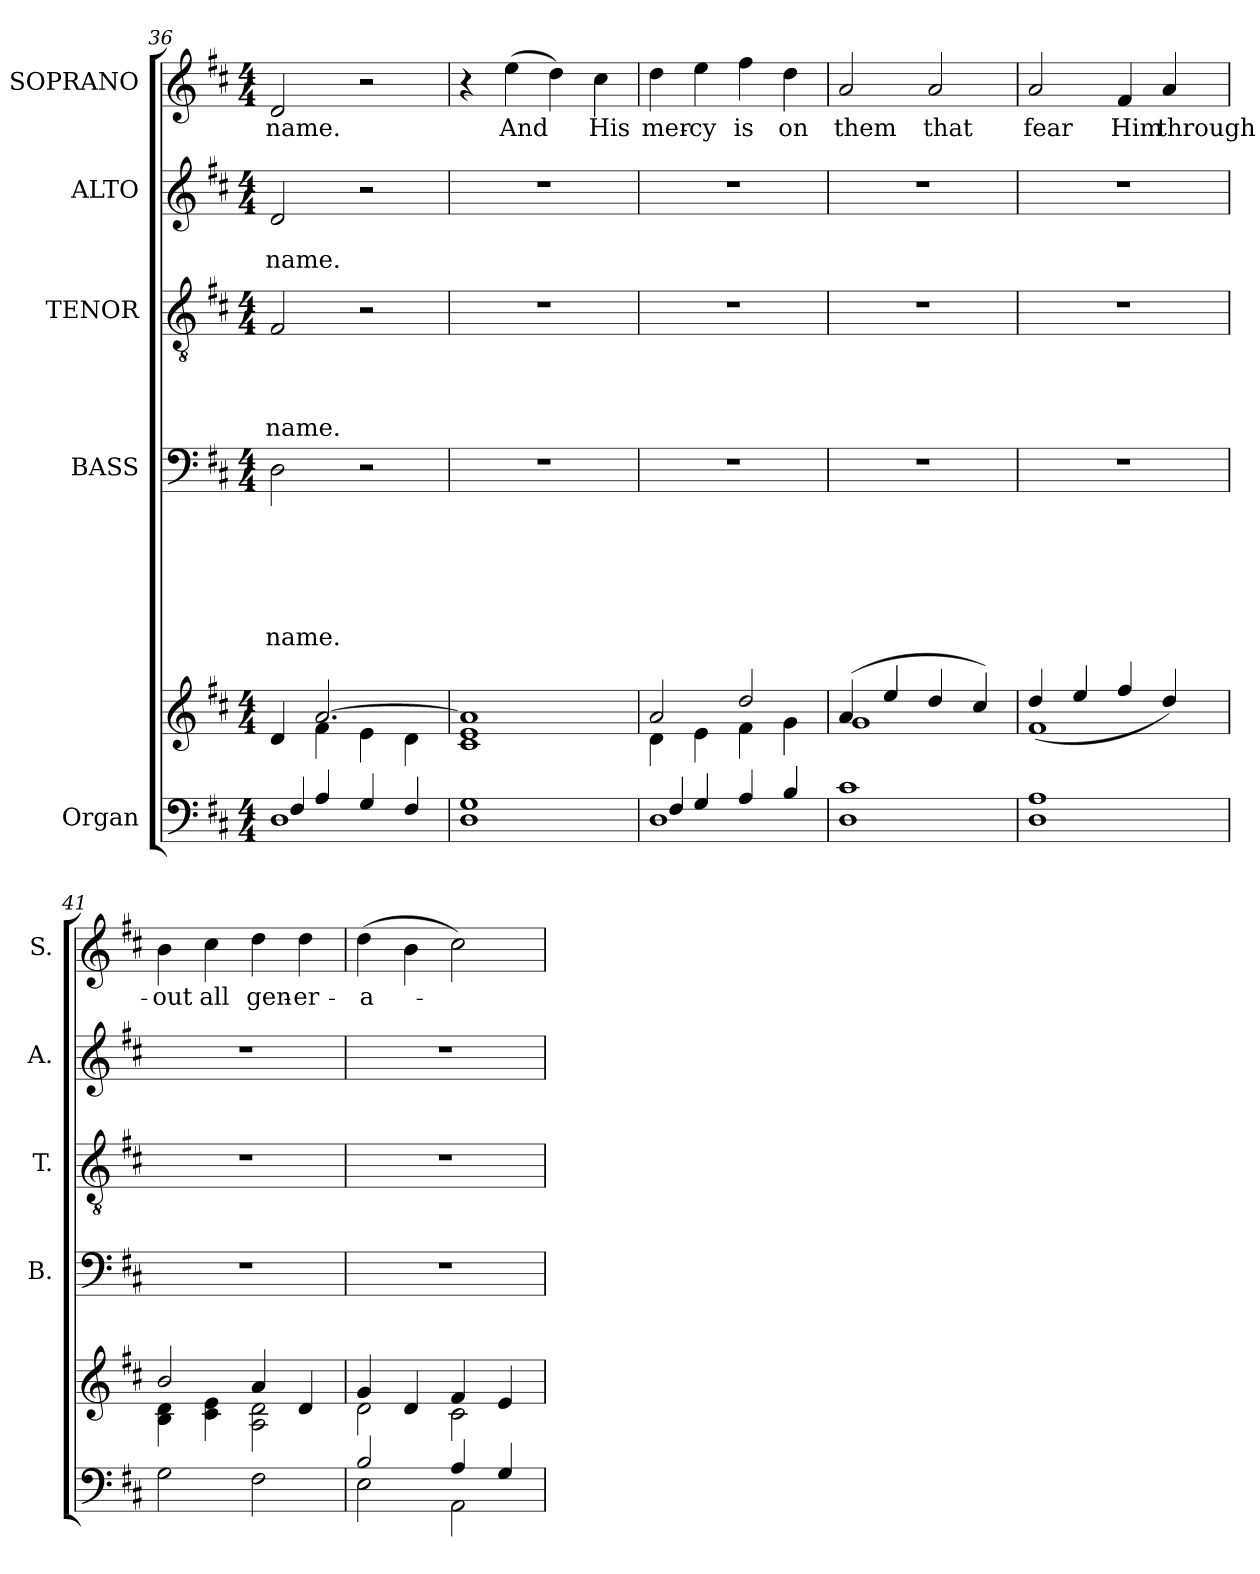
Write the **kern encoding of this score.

**kern	**kern	**kern	**text	**text	**text	**text	**text	**text	**kern	**text	**text	**text	**text	**kern	**text	**text	**kern	**text
*part5	*part5	*part4	*part4	*part4	*part4	*part4	*part4	*part4	*part3	*part3	*part3	*part3	*part3	*part2	*part2	*part2	*part1	*part1
*staff6	*staff5	*staff4	*staff4	*staff4	*staff4	*staff4	*staff4	*staff4	*staff3	*staff3	*staff3	*staff3	*staff3	*staff2	*staff2	*staff2	*staff1	*staff1
*I"Organ	*	*I"BASS	*	*	*	*	*	*	*I"TENOR	*	*	*	*	*I"ALTO	*	*	*I"SOPRANO	*
*	*	*I'B.	*	*	*	*	*	*	*I'T.	*	*	*	*	*I'A.	*	*	*I'S.	*
*clefF4	*clefG2	*clefF4	*	*	*	*	*	*	*clefGv2	*	*	*	*	*clefG2	*	*	*clefG2	*
*k[f#c#]	*k[f#c#]	*k[f#c#]	*	*	*	*	*	*	*k[f#c#]	*	*	*	*	*k[f#c#]	*	*	*k[f#c#]	*
*D:	*D:	*D:	*	*	*	*	*	*	*D:	*	*	*	*	*D:	*	*	*D:	*
*M4/4	*M4/4	*M4/4	*	*	*	*	*	*	*M4/4	*	*	*	*	*M4/4	*	*	*M4/4	*
=36	=36	=36	=36	=36	=36	=36	=36	=36	=36	=36	=36	=36	=36	=36	=36	=36	=36	=36
*^	*^	*	*	*	*	*	*	*	*	*	*	*	*	*	*	*	*	*
!	!	!	!	!	!	!	!	!	!	!LO:LY:b	!	!	!	!	!LO:LY:b	!	!	!LO:LY:b	!	!LO:LY:b
1D	4F#/	4d/	4ryy	2D\	.	.	.	.	.	name.	2F#/	.	.	.	name.	2d/	.	name.	2d/	name.
.	4A/	[>2.a/	4f#\	.	.	.	.	.	.	.	.	.	.	.	.	.	.	.	.	.
.	4G/	.	4e\	2r	.	.	.	.	.	.	2r	.	.	.	.	2r	.	.	2r	.
.	4F#/	.	4d\	.	.	.	.	.	.	.	.	.	.	.	.	.	.	.	.	.
*v	*v	*	*	*	*	*	*	*	*	*	*	*	*	*	*	*	*	*	*	*
*	*v	*v	*	*	*	*	*	*	*	*	*	*	*	*	*	*	*	*	*
=37	=37	=37	=37	=37	=37	=37	=37	=37	=37	=37	=37	=37	=37	=37	=37	=37	=37	=37
1D 1G	1c# 1e 1a]	1r	.	.	.	.	.	.	1r	.	.	.	.	1r	.	.	4r	.
!	!	!	!	!	!	!	!	!	!	!	!	!	!	!	!	!	!	!LO:LY:b
.	.	.	.	.	.	.	.	.	.	.	.	.	.	.	.	.	(>4ee\	And
.	.	.	.	.	.	.	.	.	.	.	.	.	.	.	.	.	4dd\)	.
!	!	!	!	!	!	!	!	!	!	!	!	!	!	!	!	!	!	!LO:LY:b
.	.	.	.	.	.	.	.	.	.	.	.	.	.	.	.	.	4cc#\	His
!!LO:PB:g=z
=38	=38	=38	=38	=38	=38	=38	=38	=38	=38	=38	=38	=38	=38	=38	=38	=38	=38	=38
*^	*^	*	*	*	*	*	*	*	*	*	*	*	*	*	*	*	*	*
!	!	!	!	!	!	!	!	!	!	!	!	!	!	!	!	!	!	!	!	!LO:LY:b
1D	4F#/	2a/	4d\	1r	.	.	.	.	.	.	1r	.	.	.	.	1r	.	.	4dd\	mer-
!	!	!	!	!	!	!	!	!	!	!	!	!	!	!	!	!	!	!	!	!LO:LY:b
.	4G/	.	4e\	.	.	.	.	.	.	.	.	.	.	.	.	.	.	.	4ee\	-cy
!	!	!	!	!	!	!	!	!	!	!	!	!	!	!	!	!	!	!	!	!LO:LY:b
.	4A/	2dd/	4f#\	.	.	.	.	.	.	.	.	.	.	.	.	.	.	.	4ff#\	is
!	!	!	!	!	!	!	!	!	!	!	!	!	!	!	!	!	!	!	!	!LO:LY:b
.	4B/	.	4g\	.	.	.	.	.	.	.	.	.	.	.	.	.	.	.	4dd\	on
=39	=39	=39	=39	=39	=39	=39	=39	=39	=39	=39	=39	=39	=39	=39	=39	=39	=39	=39	=39	=39
!	!	!	!	!	!	!	!	!	!	!	!	!	!	!	!	!	!	!	!	!LO:LY:b
*v	*v	*	*	*	*	*	*	*	*	*	*	*	*	*	*	*	*	*	*	*
1D 1c#	(4a/	1g	1r	.	.	.	.	.	.	1r	.	.	.	.	1r	.	.	2a/	them
.	4ee/	.	.	.	.	.	.	.	.	.	.	.	.	.	.	.	.	.	.
!	!	!	!	!	!	!	!	!	!	!	!	!	!	!	!	!	!	!	!LO:LY:b
.	4dd/	.	.	.	.	.	.	.	.	.	.	.	.	.	.	.	.	2a/	that
.	4cc#/)	.	.	.	.	.	.	.	.	.	.	.	.	.	.	.	.	.	.
=40	=40	=40	=40	=40	=40	=40	=40	=40	=40	=40	=40	=40	=40	=40	=40	=40	=40	=40	=40
!	!	!	!	!	!	!	!	!	!	!	!	!	!	!	!	!	!	!	!LO:LY:b
1D 1A	1f#	(4dd/	1r	.	.	.	.	.	.	1r	.	.	.	.	1r	.	.	2a/	fear
.	.	4ee/	.	.	.	.	.	.	.	.	.	.	.	.	.	.	.	.	.
!	!	!	!	!	!	!	!	!	!	!	!	!	!	!	!	!	!	!	!LO:LY:b
.	.	4ff#/	.	.	.	.	.	.	.	.	.	.	.	.	.	.	.	4f#/	Him
!	!	!	!	!	!	!	!	!	!	!	!	!	!	!	!	!	!	!	!LO:LY:b
.	.	4dd/)	.	.	.	.	.	.	.	.	.	.	.	.	.	.	.	4a/	through-
=41	=41	=41	=41	=41	=41	=41	=41	=41	=41	=41	=41	=41	=41	=41	=41	=41	=41	=41	=41
!	!	!	!	!	!	!	!	!	!	!	!	!	!	!	!	!	!	!	!LO:LY:b
2G\	2b/	4B\ 4d\	1r	.	.	.	.	.	.	1r	.	.	.	.	1r	.	.	4b\	-out
!	!	!	!	!	!	!	!	!	!	!	!	!	!	!	!	!	!	!	!LO:LY:b
.	.	4c#\ 4e\	.	.	.	.	.	.	.	.	.	.	.	.	.	.	.	4cc#\	all
!	!	!	!	!	!	!	!	!	!	!	!	!	!	!	!	!	!	!	!LO:LY:b
2F#\	4a/	2A\ 2d\	.	.	.	.	.	.	.	.	.	.	.	.	.	.	.	4dd\	gen-
!	!	!	!	!	!	!	!	!	!	!	!	!	!	!	!	!	!	!	!LO:LY:b
.	4d/	.	.	.	.	.	.	.	.	.	.	.	.	.	.	.	.	4dd\	-er-
=42	=42	=42	=42	=42	=42	=42	=42	=42	=42	=42	=42	=42	=42	=42	=42	=42	=42	=42	=42
*^	*	*	*	*	*	*	*	*	*	*	*	*	*	*	*	*	*	*	*
!	!	!	!	!	!	!	!	!	!	!	!	!	!	!	!	!	!	!	!	!LO:LY:b
2B/	2E\	2d\	4g/	1r	.	.	.	.	.	.	1r	.	.	.	.	1r	.	.	(>4dd\	-a-
.	.	.	4d/	.	.	.	.	.	.	.	.	.	.	.	.	.	.	.	4b\	.
4A/	2AA\	2c#\	4f#/	.	.	.	.	.	.	.	.	.	.	.	.	.	.	.	2cc#\)	.
4G/	.	.	4e/	.	.	.	.	.	.	.	.	.	.	.	.	.	.	.	.	.
*v	*v	*	*	*	*	*	*	*	*	*	*	*	*	*	*	*	*	*	*	*
*	*v	*v	*	*	*	*	*	*	*	*	*	*	*	*	*	*	*	*	*
=	=	=	=	=	=	=	=	=	=	=	=	=	=	=	=	=	=	=
*-	*-	*-	*-	*-	*-	*-	*-	*-	*-	*-	*-	*-	*-	*-	*-	*-	*-	*-
